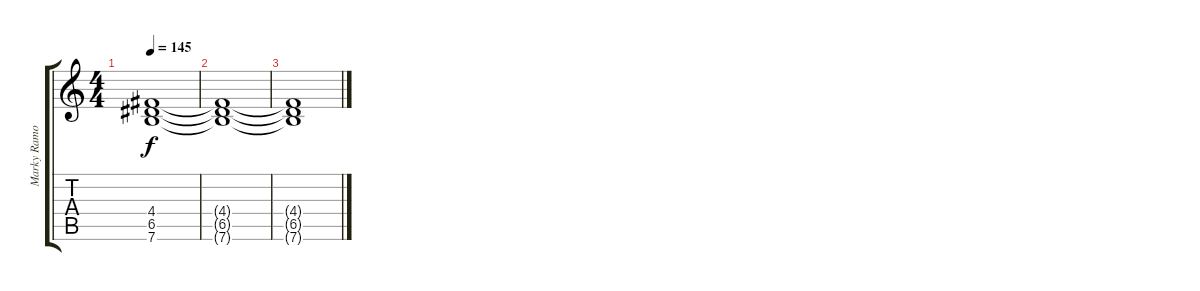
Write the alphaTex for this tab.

\track ("Marky Ramone" "Marky Ramo") {instrument distortionguitar}
\staff {score tabs}
\tuning (E4 B3 G3 D3 A2 E2) {hide}
\ts (4 4)
\tempo 145
\clef g2
\ks c
(4.4 6.5 7.6).1{dy f} |
(4.4{t} 6.5{t} 7.6{t}).1 |
(4.4{t} 6.5{t} 7.6{t}).1
